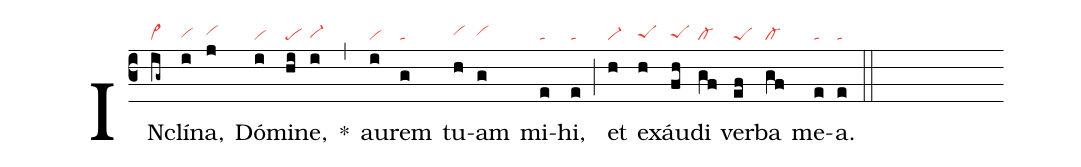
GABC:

nabc-lines:1;
%%
(c3)
IN(ig~|vi>)clí(i|vihg)na,(j|vihh) Dó(i|vi)mi(hi|pe)ne,(i|vi-hg) *(,)
au(i|vi)rem(g|ta) tu(h|vihh)am(g|vihh) mi(e|ta)hi,(e|ta) (;)
et(h|vi-) ex(h|peShg)áu(fh|peShg)di(gf|cl-) ver(ef|peS)ba(gf|cl-) me(e|ta)a.(e|ta) (::)
